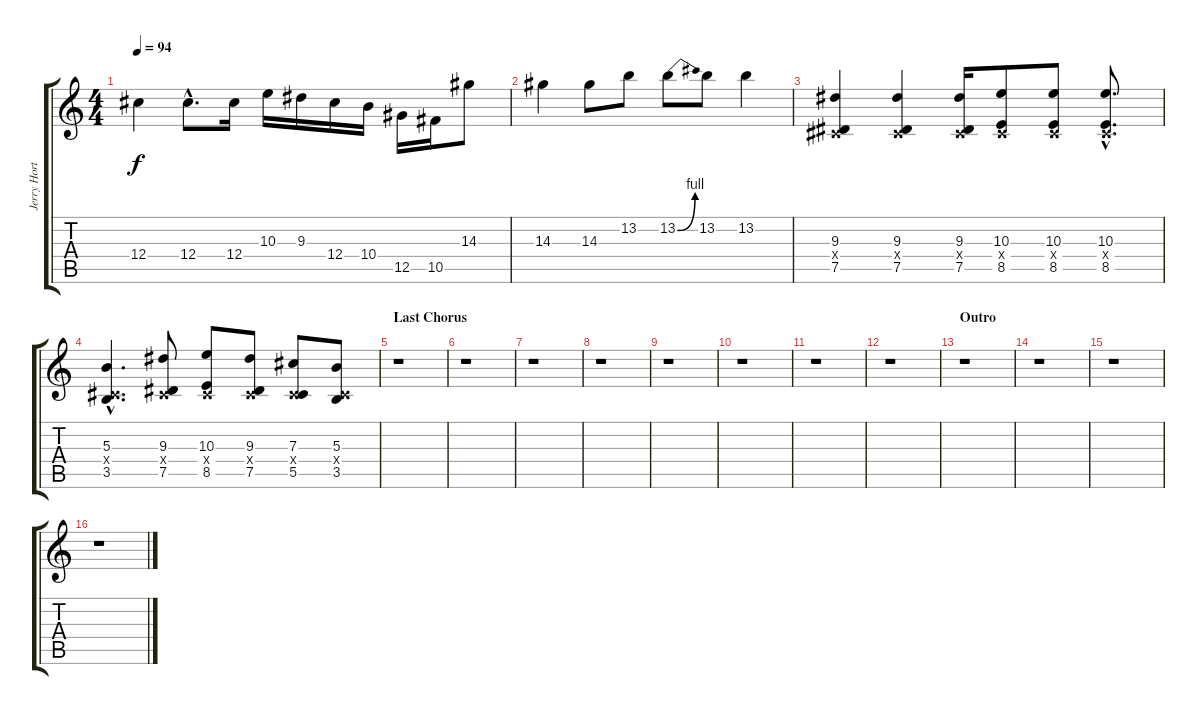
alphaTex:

\track ("Jerry Horton - Solo Guitar" "Jerry Hort") {instrument overdrivenguitar}
\staff {score tabs}
\tuning (Eb4 Bb3 Gb3 Db3 Ab2 Db2) {hide}
\ts (4 4)
\tempo 94
\clef g2
\ks c
12.4.4{dy f} 12.4{hac}.8{d} 12.4.16 10.3.16 9.3.16 12.4.16 10.4.16 12.5.16 10.5.16 14.3.8 |
14.3.4 14.3.8 13.2.8 13.2{be (bend 0 0 60 4)}.8 13.2.8 13.2.4 |
(9.3 0.4{x} 7.5).4 (9.3 0.4{x} 7.5).4 (9.3 0.4{x} 7.5).16 (10.3 0.4{x} 8.5).8 (10.3 0.4{x} 8.5).8 (10.3{hac} 0.4{hac x} 8.5{hac}).8{d} |
(5.3{hac} 0.4{hac x} 3.5{hac}).4{d} (9.3 0.4{x} 7.5).8 (10.3 0.4{x} 8.5).8 (9.3 0.4{x} 7.5).8 (7.3 0.4{x} 5.5).8 (5.3 0.4{x} 3.5).8 |
\section ("" "Last Chorus")
r.1 |
r.1 |
r.1 |
r.1 |
r.1 |
r.1 |
r.1 |
r.1 |
\section ("" "Outro")
r.1 |
r.1 |
r.1 |
r.1
